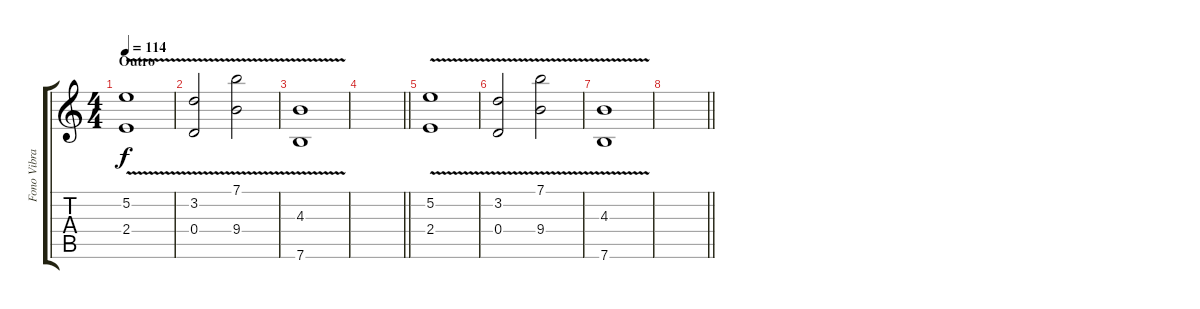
\track ("Fono Vibrato Guitar" "Fono Vibra") {instrument electricguitarclean}
\staff {score tabs}
\tuning (E4 B3 G3 D3 A2 E2) {hide}
\ts (4 4)
\section ("" "Outro")
\tempo 114
\clef g2
\ks c
(5.2{v} 2.4{v}).1{dy f volume 8} |
(3.2{v} 0.4).2 (7.1{v} 9.4).2 |
(4.3{v} 7.6).1 |
\barLineRight lightlight
|
(5.2{v} 2.4).1 |
(3.2{v} 0.4).2 (7.1{v} 9.4).2 |
(4.3{v} 7.6).1 |
\barLineRight lightlight
